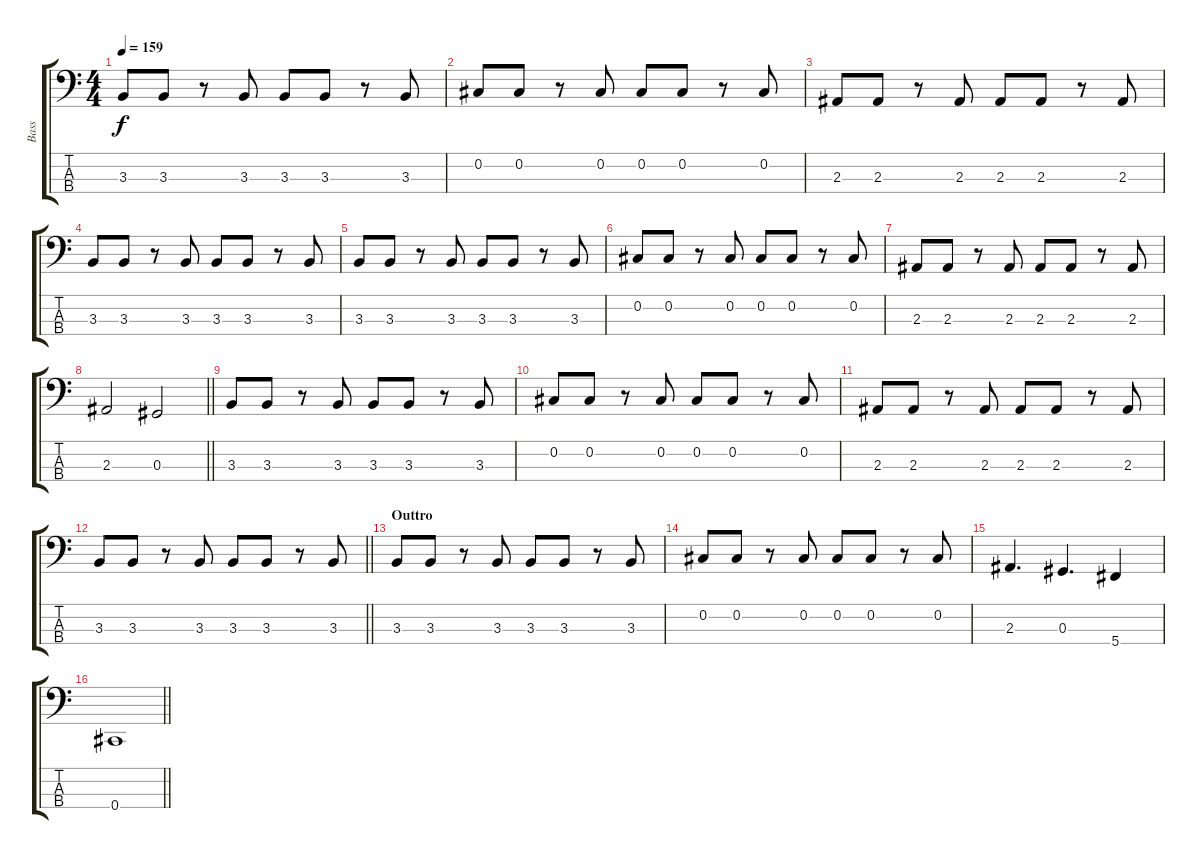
\track ("Bass" "Bass") {instrument electricbasspick}
\staff {score tabs}
\tuning (Gb2 Db2 Ab1 Db1) {hide}
\ts (4 4)
\tempo 159
\clef f4
\ks c
3.3.8{dy f} 3.3.8 r.8 3.3.8 3.3.8 3.3.8 r.8 3.3.8 |
0.2.8 0.2.8 r.8 0.2.8 0.2.8 0.2.8 r.8 0.2.8 |
2.3.8 2.3.8 r.8 2.3.8 2.3.8 2.3.8 r.8 2.3.8 |
3.3.8 3.3.8 r.8 3.3.8 3.3.8 3.3.8 r.8 3.3.8 |
3.3.8 3.3.8 r.8 3.3.8 3.3.8 3.3.8 r.8 3.3.8 |
0.2.8 0.2.8 r.8 0.2.8 0.2.8 0.2.8 r.8 0.2.8 |
2.3.8 2.3.8 r.8 2.3.8 2.3.8 2.3.8 r.8 2.3.8 |
\barLineRight lightlight
2.3.2 0.3.2 |
3.3.8 3.3.8 r.8 3.3.8 3.3.8 3.3.8 r.8 3.3.8 |
0.2.8 0.2.8 r.8 0.2.8 0.2.8 0.2.8 r.8 0.2.8 |
2.3.8 2.3.8 r.8 2.3.8 2.3.8 2.3.8 r.8 2.3.8 |
\barLineRight lightlight
3.3.8 3.3.8 r.8 3.3.8 3.3.8 3.3.8 r.8 3.3.8 |
\section ("" "Outtro")
3.3.8 3.3.8 r.8 3.3.8 3.3.8 3.3.8 r.8 3.3.8 |
0.2.8 0.2.8 r.8 0.2.8 0.2.8 0.2.8 r.8 0.2.8 |
2.3.4{d} 0.3.4{d} 5.4.4 |
\barLineRight lightlight
0.4.1
